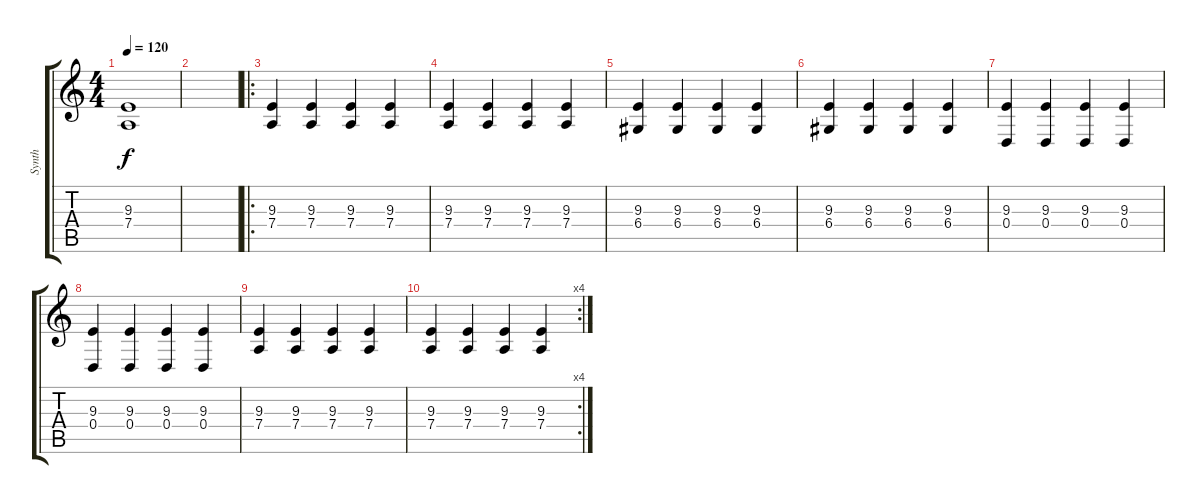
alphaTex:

\track ("Synth" "Synth") {instrument lead3calliope}
\staff {score tabs}
\tuning (E4 B3 G3 D3 A2 E2) {hide}
\ts (4 4)
\tempo 120
\clef g2
\ks c
(9.3 7.4).1{dy f} |
|
\ro
(9.3 7.4).4 (9.3 7.4).4 (9.3 7.4).4 (9.3 7.4).4 |
(9.3 7.4).4 (9.3 7.4).4 (9.3 7.4).4 (9.3 7.4).4 |
(9.3 6.4).4 (9.3 6.4).4 (9.3 6.4).4 (9.3 6.4).4 |
(9.3 6.4).4 (9.3 6.4).4 (9.3 6.4).4 (9.3 6.4).4 |
(9.3 0.4).4 (9.3 0.4).4 (9.3 0.4).4 (9.3 0.4).4 |
(9.3 0.4).4 (9.3 0.4).4 (9.3 0.4).4 (9.3 0.4).4 |
(9.3 7.4).4 (9.3 7.4).4 (9.3 7.4).4 (9.3 7.4).4 |
\rc 4
(9.3 7.4).4 (9.3 7.4).4 (9.3 7.4).4 (9.3 7.4).4
